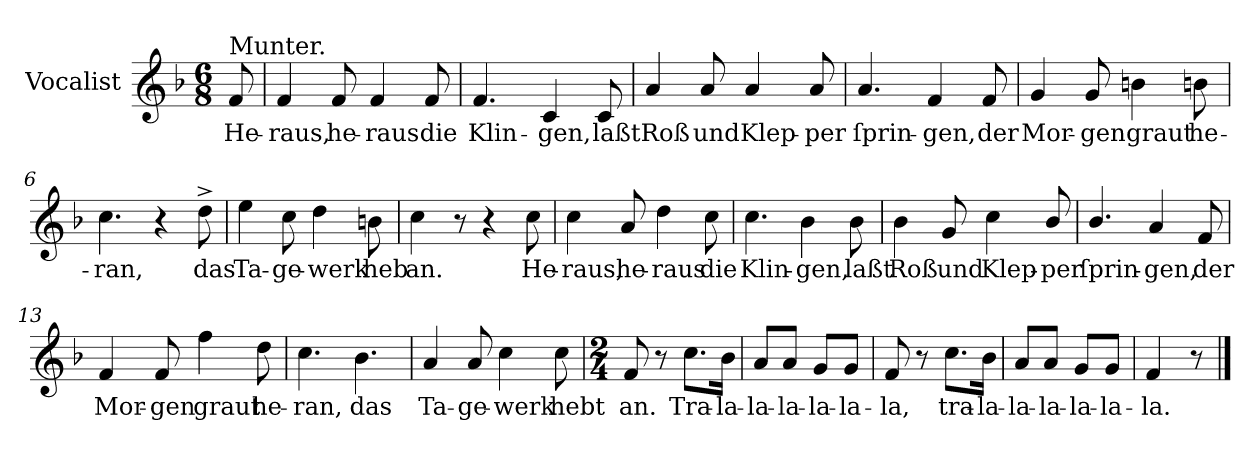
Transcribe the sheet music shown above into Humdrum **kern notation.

**kern	**text
*part1	*part1
*staff1	*staff1
*I"Vocalist	*
*clefG2	*
*k[b-]	*
*F:	*
*M6/8	*
=	=
!LO:TX:a:t=Munter.	!
8f	He-
=1	=1
4f	-raus,
8f	he-
4f	-raus
8f	die
=2	=2
4.f	Klin-
4c	-gen,
8c	laßt
=3	=3
4a	Roß
8a	und
4a	Klep-
8a	-per
=4	=4
4.a	ſprin-
4f	-gen,
8f	der
=5	=5
4g	Mor-
8g	-gen
4bn	graut
8bn	he-
=6	=6
4.cc	-ran,
4r	.
8dd^	das
=7	=7
4ee	Ta-
8cc	-ge-
4dd	-werk
8bn	heb
=8	=8
4cc	an.
8r	.
4r	.
8cc	He-
=9	=9
4cc	-raus,
8a	he-
4dd	-raus
8cc	die
=10	=10
4.cc	Klin-
4b-	-gen,
8b-	laßt
=11	=11
4b-	Roß
8g	und
4cc	Klep-
8b-/	-per
=12	=12
4.b-/	ſprin-
4a	-gen,
8f	der
=13	=13
4f	Mor-
8f	-gen
4ff	graut
8dd	he-
=14	=14
4.cc	-ran,
4.b-	das
=15	=15
4a	Ta-
8a	-ge-
4cc	-werk
8cc	hebt
=16	=16
*M2/4	*
8f	an.
8r	.
8.cc\L	Tra-
16b-\Jk	-la-
=17	=17
8a/L	-la-
8a/J	-la-
8g/L	-la-
8g/J	-la-
=18	=18
8f	-la,
8r	.
8.cc\L	tra-
16b-\Jk	-la-
=19	=19
8a/L	-la-
8a/J	-la-
8g/L	-la-
8g/J	-la-
=20	=20
4f	-la.
8r	.
==	==
*-	*-
